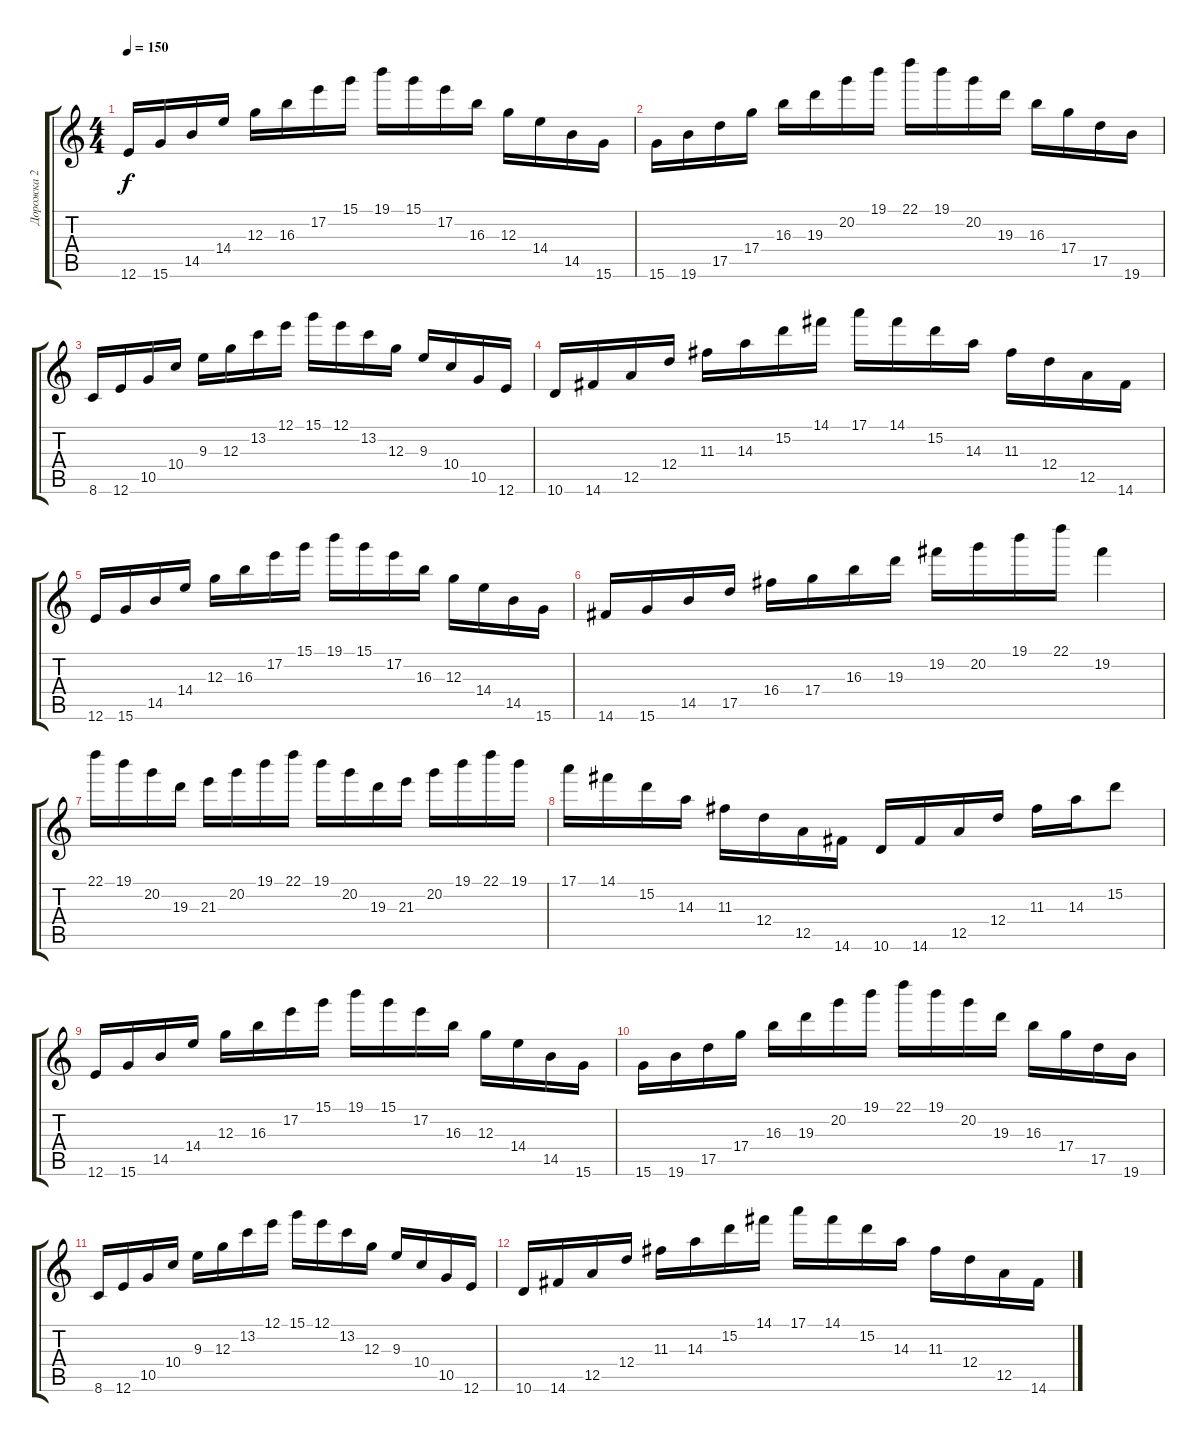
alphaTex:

\track ("Дорожка 2" "Дорожка 2") {instrument overdrivenguitar}
\staff {score tabs}
\tuning (E4 B3 G3 D3 A2 E2) {hide}
\ts (4 4)
\tempo 150
\clef g2
\ks c
12.6.16{dy f} 15.6.16 14.5.16 14.4.16 12.3.16 16.3.16 17.2.16 15.1.16 19.1.16 15.1.16 17.2.16 16.3.16 12.3.16 14.4.16 14.5.16 15.6.16 |
15.6.16 19.6.16 17.5.16 17.4.16 16.3.16 19.3.16 20.2.16 19.1.16 22.1.16 19.1.16 20.2.16 19.3.16 16.3.16 17.4.16 17.5.16 19.6.16 |
8.6.16 12.6.16 10.5.16 10.4.16 9.3.16 12.3.16 13.2.16 12.1.16 15.1.16 12.1.16 13.2.16 12.3.16 9.3.16 10.4.16 10.5.16 12.6.16 |
10.6.16 14.6.16 12.5.16 12.4.16 11.3.16 14.3.16 15.2.16 14.1.16 17.1.16 14.1.16 15.2.16 14.3.16 11.3.16 12.4.16 12.5.16 14.6.16 |
12.6.16 15.6.16 14.5.16 14.4.16 12.3.16 16.3.16 17.2.16 15.1.16 19.1.16 15.1.16 17.2.16 16.3.16 12.3.16 14.4.16 14.5.16 15.6.16 |
14.6.16 15.6.16 14.5.16 17.5.16 16.4.16 17.4.16 16.3.16 19.3.16 19.2.16 20.2.16 19.1.16 22.1.16 19.2.4 |
22.1.16 19.1.16 20.2.16 19.3.16 21.3.16 20.2.16 19.1.16 22.1.16 19.1.16 20.2.16 19.3.16 21.3.16 20.2.16 19.1.16 22.1.16 19.1.16 |
17.1.16 14.1.16 15.2.16 14.3.16 11.3.16 12.4.16 12.5.16 14.6.16 10.6.16 14.6.16 12.5.16 12.4.16 11.3.16 14.3.16 15.2.8 |
12.6.16 15.6.16 14.5.16 14.4.16 12.3.16 16.3.16 17.2.16 15.1.16 19.1.16 15.1.16 17.2.16 16.3.16 12.3.16 14.4.16 14.5.16 15.6.16 |
15.6.16 19.6.16 17.5.16 17.4.16 16.3.16 19.3.16 20.2.16 19.1.16 22.1.16 19.1.16 20.2.16 19.3.16 16.3.16 17.4.16 17.5.16 19.6.16 |
8.6.16 12.6.16 10.5.16 10.4.16 9.3.16 12.3.16 13.2.16 12.1.16 15.1.16 12.1.16 13.2.16 12.3.16 9.3.16 10.4.16 10.5.16 12.6.16 |
10.6.16 14.6.16 12.5.16 12.4.16 11.3.16 14.3.16 15.2.16 14.1.16 17.1.16 14.1.16 15.2.16 14.3.16 11.3.16 12.4.16 12.5.16 14.6.16
